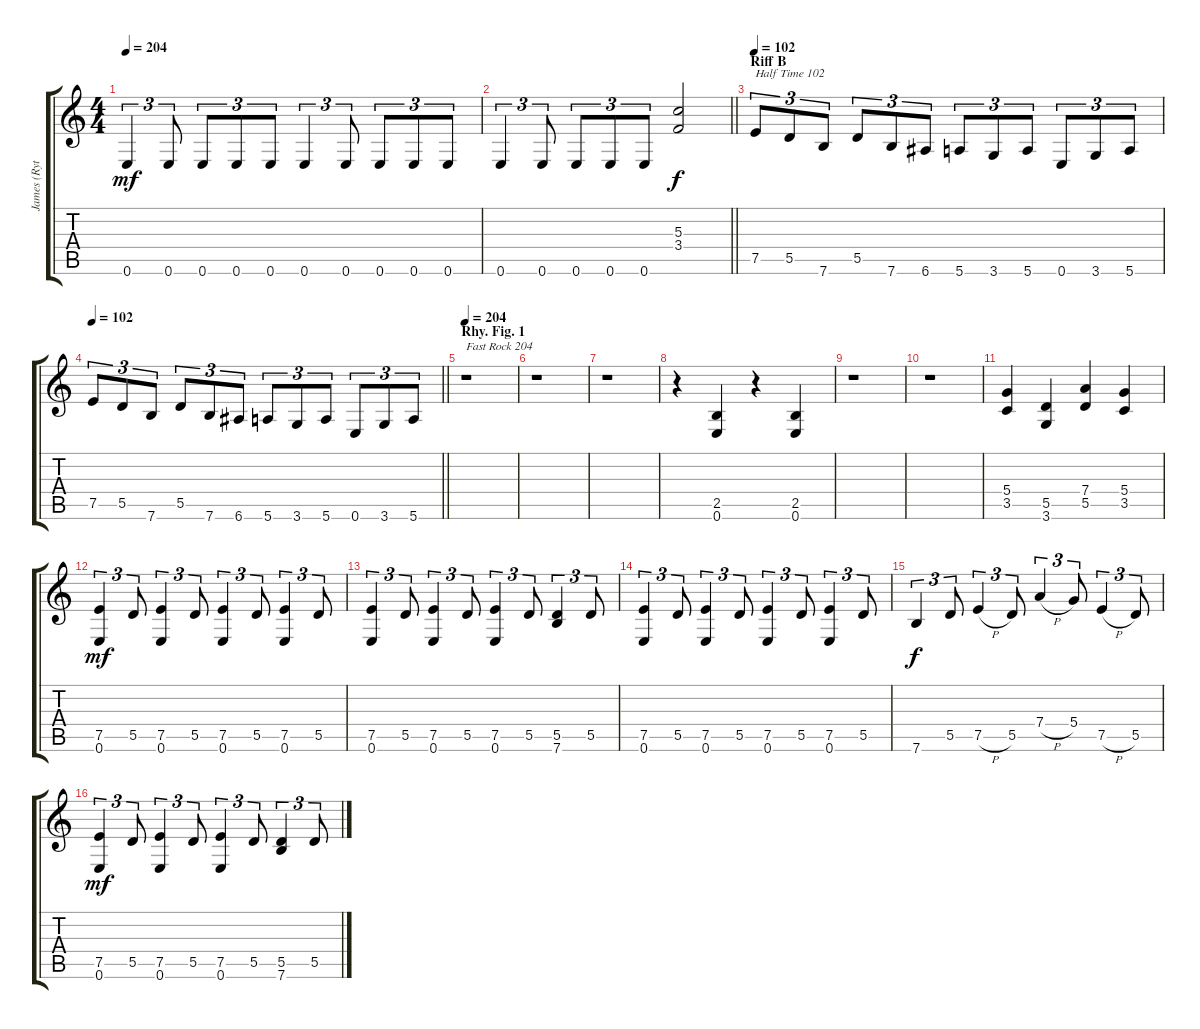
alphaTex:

\track ("James (Rythm Guitar)" "James (Ryt") {instrument overdrivenguitar}
\staff {score tabs}
\tuning (E4 B3 G3 D3 A2 E2) {hide}
\ts (4 4)
\tempo 204
\clef g2
\ks c
0.6.4{tu (3 2) dy mf} 0.6.8{tu (3 2)} 0.6.8{tu (3 2)} 0.6.8{tu (3 2)} 0.6.8{tu (3 2)} 0.6.4{tu (3 2)} 0.6.8{tu (3 2)} 0.6.8{tu (3 2)} 0.6.8{tu (3 2)} 0.6.8{tu (3 2)} |
\barLineRight lightlight
0.6.4{tu (3 2)} 0.6.8{tu (3 2)} 0.6.8{tu (3 2)} 0.6.8{tu (3 2)} 0.6.8{tu (3 2)} (5.3 3.4).2{dy f} |
\section ("" "Riff B")
\tempo 102
7.5.8{tu (3 2) txt "Half Time 102"} 5.5.8{tu (3 2)} 7.6.8{tu (3 2)} 5.5.8{tu (3 2)} 7.6.8{tu (3 2)} 6.6.8{tu (3 2)} 5.6.8{tu (3 2)} 3.6.8{tu (3 2)} 5.6.8{tu (3 2)} 0.6.8{tu (3 2)} 3.6.8{tu (3 2)} 5.6.8{tu (3 2)} |
\tempo 102
\barLineRight lightlight
7.5.8{tu (3 2)} 5.5.8{tu (3 2)} 7.6.8{tu (3 2)} 5.5.8{tu (3 2)} 7.6.8{tu (3 2)} 6.6.8{tu (3 2)} 5.6.8{tu (3 2)} 3.6.8{tu (3 2)} 5.6.8{tu (3 2)} 0.6.8{tu (3 2)} 3.6.8{tu (3 2)} 5.6.8{tu (3 2)} |
\section ("" "Rhy. Fig. 1")
\tempo 204
r.1{txt "Fast Rock 204"} |
r.1 |
r.1 |
r.4 (2.5 0.6).4 r.4 (2.5 0.6).4 |
r.1 |
r.1 |
(5.4 3.5).4 (5.5 3.6).4 (7.4 5.5).4 (5.4 3.5).4 |
(7.5 0.6).4{tu (3 2) dy mf} 5.5.8{tu (3 2)} (7.5 0.6).4{tu (3 2)} 5.5.8{tu (3 2)} (7.5 0.6).4{tu (3 2)} 5.5.8{tu (3 2)} (7.5 0.6).4{tu (3 2)} 5.5.8{tu (3 2)} |
(7.5 0.6).4{tu (3 2)} 5.5.8{tu (3 2)} (7.5 0.6).4{tu (3 2)} 5.5.8{tu (3 2)} (7.5 0.6).4{tu (3 2)} 5.5.8{tu (3 2)} (5.5 7.6).4{tu (3 2)} 5.5.8{tu (3 2)} |
(7.5 0.6).4{tu (3 2)} 5.5.8{tu (3 2)} (7.5 0.6).4{tu (3 2)} 5.5.8{tu (3 2)} (7.5 0.6).4{tu (3 2)} 5.5.8{tu (3 2)} (7.5 0.6).4{tu (3 2)} 5.5.8{tu (3 2)} |
7.6.4{tu (3 2) dy f} 5.5.8{tu (3 2)} 7.5{h}.4{tu (3 2)} 5.5.8{tu (3 2)} 7.4{h}.4{tu (3 2)} 5.4.8{tu (3 2)} 7.5{h}.4{tu (3 2)} 5.5.8{tu (3 2)} |
(7.5 0.6).4{tu (3 2) dy mf} 5.5.8{tu (3 2)} (7.5 0.6).4{tu (3 2)} 5.5.8{tu (3 2)} (7.5 0.6).4{tu (3 2)} 5.5.8{tu (3 2)} (5.5 7.6).4{tu (3 2)} 5.5.8{tu (3 2)}
